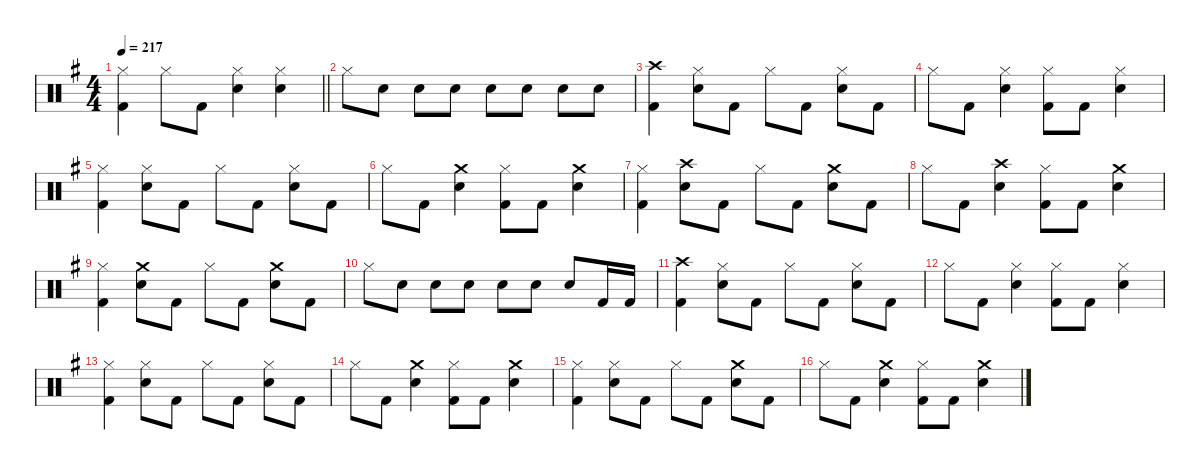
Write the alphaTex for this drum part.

\defaultSystemsLayout 4
\hideDynamics
\bracketExtendMode nobrackets
\singleTrackTrackNamePolicy hidden
\multiTrackTrackNamePolicy hidden
\firstSystemTrackNameMode fullname
\firstSystemTrackNameOrientation horizontal
\otherSystemsTrackNameOrientation horizontal
\track ("Lars Ulrich" "drm.") {instrument percussion}
\staff {score}
\articulation defaults
\ts (4 4)
\tempo 217
\clef neutral
\barLineRight lightlight
\ks eminor
("Hi-Hat (closed)"{acc forcenatural} "Kick (hit) 2"{acc forcenatural}).4{dy f beam Down} "Hi-Hat (closed)"{acc forcenatural}.8{beam Down} "Kick (hit) 2"{acc forcenatural}.8{dy ff beam Down} ("Hi-Hat (closed)"{acc forcenatural} "Snare (hit) 2"{acc forcenatural}).4{dy f beam Down} ("Hi-Hat (closed)"{acc forcenatural} "Snare (hit) 2"{acc forcenatural}).4{beam Down} |
"Hi-Hat (closed)"{acc forcenatural}.8{beam Down} "Snare (hit) 2"{acc forcenatural}.8{beam Down} "Snare (hit) 2"{acc forcenatural}.8{beam Down} "Snare (hit) 2"{acc forcenatural}.8{dy ff beam Down} "Snare (hit) 2"{acc forcenatural}.8{beam Down} "Snare (hit) 2"{acc forcenatural}.8{dy fff beam Down} "Snare (hit) 2"{acc forcenatural}.8{beam Down} "Snare (hit) 2"{acc forcenatural}.8{dy ff beam Down} |
("Crash high (hit)"{acc forcenatural} "Kick (hit) 2"{acc forcenatural}).4{beam Down} ("Hi-Hat (closed)"{acc forcenatural} "Snare (hit) 2"{acc forcenatural}).8{dy f beam Down} "Kick (hit) 2"{acc forcenatural}.8{dy ff beam Down} "Hi-Hat (closed)"{acc forcenatural}.8{dy f beam Down} "Kick (hit) 2"{acc forcenatural}.8{dy ff beam Down} ("Hi-Hat (closed)"{acc forcenatural} "Snare (hit) 2"{acc forcenatural}).8{dy f beam Down} "Kick (hit) 2"{acc forcenatural}.8{dy ff beam Down} |
"Hi-Hat (closed)"{acc forcenatural}.8{dy f beam Down} "Kick (hit) 2"{acc forcenatural}.8{dy ff beam Down} ("Hi-Hat (closed)"{acc forcenatural} "Snare (hit) 2"{acc forcenatural}).4{dy f beam Down} ("Hi-Hat (closed)"{acc forcenatural} "Kick (hit) 2"{acc forcenatural}).8{beam Down} "Kick (hit) 2"{acc forcenatural}.8{dy ff beam Down} ("Hi-Hat (closed)"{acc forcenatural} "Snare (hit) 2"{acc forcenatural}).4{dy f beam Down} |
("Hi-Hat (closed)"{acc forcenatural} "Kick (hit) 2"{acc forcenatural}).4{beam Down} ("Hi-Hat (closed)"{acc forcenatural} "Snare (hit) 2"{acc forcenatural}).8{beam Down} "Kick (hit) 2"{acc forcenatural}.8{dy ff beam Down} "Hi-Hat (closed)"{acc forcenatural}.8{dy f beam Down} "Kick (hit) 2"{acc forcenatural}.8{dy ff beam Down} ("Hi-Hat (closed)"{acc forcenatural} "Snare (hit) 2"{acc forcenatural}).8{dy f beam Down} "Kick (hit) 2"{acc forcenatural}.8{dy ff beam Down} |
"Hi-Hat (closed)"{acc forcenatural}.8{dy f beam Down} "Kick (hit) 2"{acc forcenatural}.8{dy ff beam Down} ("Crash medium (hit)"{acc forcenatural} "Snare (hit) 2"{acc forcenatural}).4{dy f beam Down} ("Hi-Hat (closed)"{acc forcenatural} "Kick (hit) 2"{acc forcenatural}).8{beam Down} "Kick (hit) 2"{acc forcenatural}.8{dy ff beam Down} ("Crash medium (hit)"{acc forcenatural} "Snare (hit) 2"{acc forcenatural}).4{dy f beam Down} |
("Hi-Hat (closed)"{acc forcenatural} "Kick (hit) 2"{acc forcenatural}).4{beam Down} ("Crash high (hit)"{acc forcenatural} "Snare (hit) 2"{acc forcenatural}).8{beam Down} "Kick (hit) 2"{acc forcenatural}.8{dy ff beam Down} "Hi-Hat (closed)"{acc forcenatural}.8{dy f beam Down} "Kick (hit) 2"{acc forcenatural}.8{dy ff beam Down} ("Crash medium (hit)"{acc forcenatural} "Snare (hit) 2"{acc forcenatural}).8{dy f beam Down} "Kick (hit) 2"{acc forcenatural}.8{dy ff beam Down} |
"Hi-Hat (closed)"{acc forcenatural}.8{dy f beam Down} "Kick (hit) 2"{acc forcenatural}.8{dy ff beam Down} ("Crash high (hit)"{acc forcenatural} "Snare (hit) 2"{acc forcenatural}).4{dy f beam Down} ("Hi-Hat (closed)"{acc forcenatural} "Kick (hit) 2"{acc forcenatural}).8{beam Down} "Kick (hit) 2"{acc forcenatural}.8{dy ff beam Down} ("Crash medium (hit)"{acc forcenatural} "Snare (hit) 2"{acc forcenatural}).4{dy f beam Down} |
("Hi-Hat (closed)"{acc forcenatural} "Kick (hit) 2"{acc forcenatural}).4{beam Down} ("Crash medium (hit)"{acc forcenatural} "Snare (hit) 2"{acc forcenatural}).8{beam Down} "Kick (hit) 2"{acc forcenatural}.8{dy ff beam Down} "Hi-Hat (closed)"{acc forcenatural}.8{dy f beam Down} "Kick (hit) 2"{acc forcenatural}.8{dy ff beam Down} ("Crash medium (hit)"{acc forcenatural} "Snare (hit) 2"{acc forcenatural}).8{dy f beam Down} "Kick (hit) 2"{acc forcenatural}.8{dy ff beam Down} |
"Hi-Hat (closed)"{acc forcenatural}.8{dy f beam Down} "Snare (hit) 2"{acc forcenatural}.8{beam Down} "Snare (hit) 2"{acc forcenatural}.8{beam Down} "Snare (hit) 2"{acc forcenatural}.8{dy ff beam Down} "Snare (hit) 2"{acc forcenatural}.8{beam Down} "Snare (hit) 2"{acc forcenatural}.8{dy fff beam Down} "Snare (hit) 2"{acc forcenatural}.8{dy ff beam Up} "Kick (hit) 2"{acc forcenatural}.16{dy fff beam Up} "Kick (hit) 2"{acc forcenatural}.16{beam Up} |
("Crash high (hit)"{acc forcenatural} "Kick (hit) 2"{acc forcenatural}).4{dy ff beam Down} ("Hi-Hat (closed)"{acc forcenatural} "Snare (hit) 2"{acc forcenatural}).8{dy f beam Down} "Kick (hit) 2"{acc forcenatural}.8{dy ff beam Down} "Hi-Hat (closed)"{acc forcenatural}.8{dy f beam Down} "Kick (hit) 2"{acc forcenatural}.8{dy ff beam Down} ("Hi-Hat (closed)"{acc forcenatural} "Snare (hit) 2"{acc forcenatural}).8{dy f beam Down} "Kick (hit) 2"{acc forcenatural}.8{dy ff beam Down} |
"Hi-Hat (closed)"{acc forcenatural}.8{dy f beam Down} "Kick (hit) 2"{acc forcenatural}.8{dy ff beam Down} ("Hi-Hat (closed)"{acc forcenatural} "Snare (hit) 2"{acc forcenatural}).4{dy f beam Down} ("Hi-Hat (closed)"{acc forcenatural} "Kick (hit) 2"{acc forcenatural}).8{beam Down} "Kick (hit) 2"{acc forcenatural}.8{dy ff beam Down} ("Hi-Hat (closed)"{acc forcenatural} "Snare (hit) 2"{acc forcenatural}).4{dy f beam Down} |
("Hi-Hat (closed)"{acc forcenatural} "Kick (hit) 2"{acc forcenatural}).4{beam Down} ("Hi-Hat (closed)"{acc forcenatural} "Snare (hit) 2"{acc forcenatural}).8{beam Down} "Kick (hit) 2"{acc forcenatural}.8{dy ff beam Down} "Hi-Hat (closed)"{acc forcenatural}.8{dy f beam Down} "Kick (hit) 2"{acc forcenatural}.8{dy ff beam Down} ("Hi-Hat (closed)"{acc forcenatural} "Snare (hit) 2"{acc forcenatural}).8{dy f beam Down} "Kick (hit) 2"{acc forcenatural}.8{dy ff beam Down} |
"Hi-Hat (closed)"{acc forcenatural}.8{dy f beam Down} "Kick (hit) 2"{acc forcenatural}.8{dy ff beam Down} ("Crash medium (hit)"{acc forcenatural} "Snare (hit) 2"{acc forcenatural}).4{dy f beam Down} ("Hi-Hat (closed)"{acc forcenatural} "Kick (hit) 2"{acc forcenatural}).8{beam Down} "Kick (hit) 2"{acc forcenatural}.8{dy ff beam Down} ("Crash medium (hit)"{acc forcenatural} "Snare (hit) 2"{acc forcenatural}).4{dy f beam Down} |
("Hi-Hat (closed)"{acc forcenatural} "Kick (hit) 2"{acc forcenatural}).4{beam Down} ("Hi-Hat (closed)"{acc forcenatural} "Snare (hit) 2"{acc forcenatural}).8{beam Down} "Kick (hit) 2"{acc forcenatural}.8{dy ff beam Down} "Hi-Hat (closed)"{acc forcenatural}.8{dy f beam Down} "Kick (hit) 2"{acc forcenatural}.8{dy ff beam Down} ("Crash medium (hit)"{acc forcenatural} "Snare (hit) 2"{acc forcenatural}).8{dy f beam Down} "Kick (hit) 2"{acc forcenatural}.8{dy ff beam Down} |
"Hi-Hat (closed)"{acc forcenatural}.8{dy f beam Down} "Kick (hit) 2"{acc forcenatural}.8{dy ff beam Down} ("Crash medium (hit)"{acc forcenatural} "Snare (hit) 2"{acc forcenatural}).4{dy f beam Down} ("Hi-Hat (closed)"{acc forcenatural} "Kick (hit) 2"{acc forcenatural}).8{beam Down} "Kick (hit) 2"{acc forcenatural}.8{dy ff beam Down} ("Crash medium (hit)"{acc forcenatural} "Snare (hit) 2"{acc forcenatural}).4{dy f beam Down}
